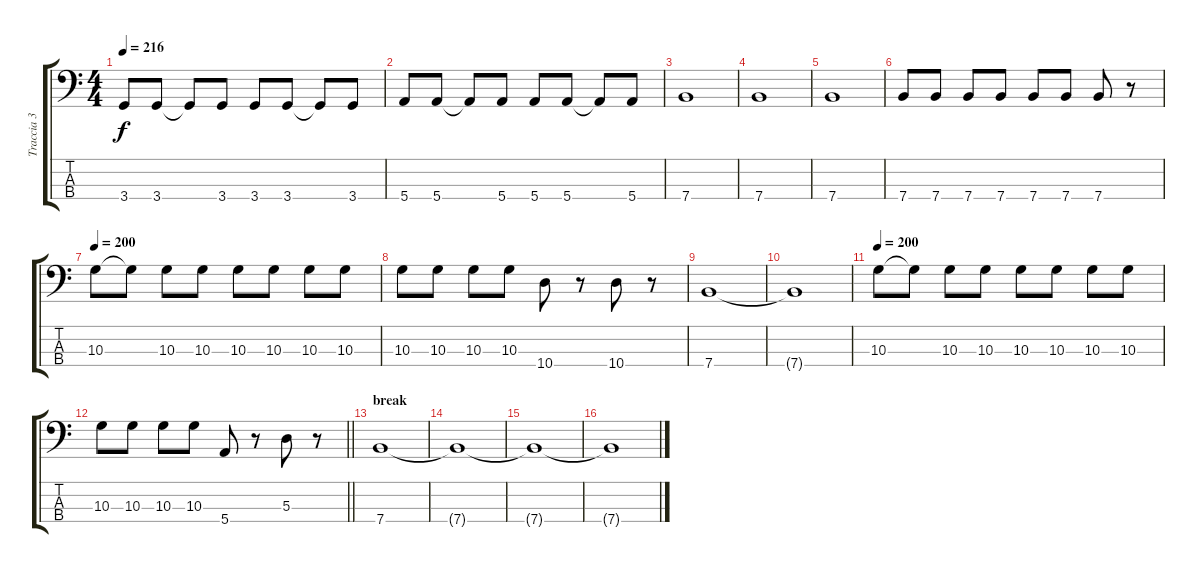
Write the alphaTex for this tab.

\track ("Traccia 3" "Traccia 3") {instrument electricbasspick}
\staff {score tabs}
\tuning (G2 D2 A1 E1) {hide}
\ts (4 4)
\tempo 216
\clef f4
\ks c
3.4.8{dy f} 3.4.8 3.4{t}.8 3.4.8 3.4.8 3.4.8 3.4{t}.8 3.4.8 |
5.4.8 5.4.8 5.4{t}.8 5.4.8 5.4.8 5.4.8 5.4{t}.8 5.4.8 |
7.4.1 |
7.4.1 |
7.4.1 |
7.4.8 7.4.8 7.4.8 7.4.8 7.4.8 7.4.8 7.4.8 r.8 |
\tempo 200
10.3.8 10.3{t}.8 10.3.8 10.3.8 10.3.8 10.3.8 10.3.8 10.3.8 |
10.3.8 10.3.8 10.3.8 10.3.8 10.4.8 r.8 10.4.8 r.8 |
7.4.1 |
7.4{t}.1 |
\tempo 200
10.3.8 10.3{t}.8 10.3.8 10.3.8 10.3.8 10.3.8 10.3.8 10.3.8 |
\barLineRight lightlight
10.3.8 10.3.8 10.3.8 10.3.8 5.4.8 r.8 5.3.8 r.8 |
\section ("" "break")
7.4.1 |
7.4{t}.1 |
7.4{t}.1 |
7.4{t}.1
